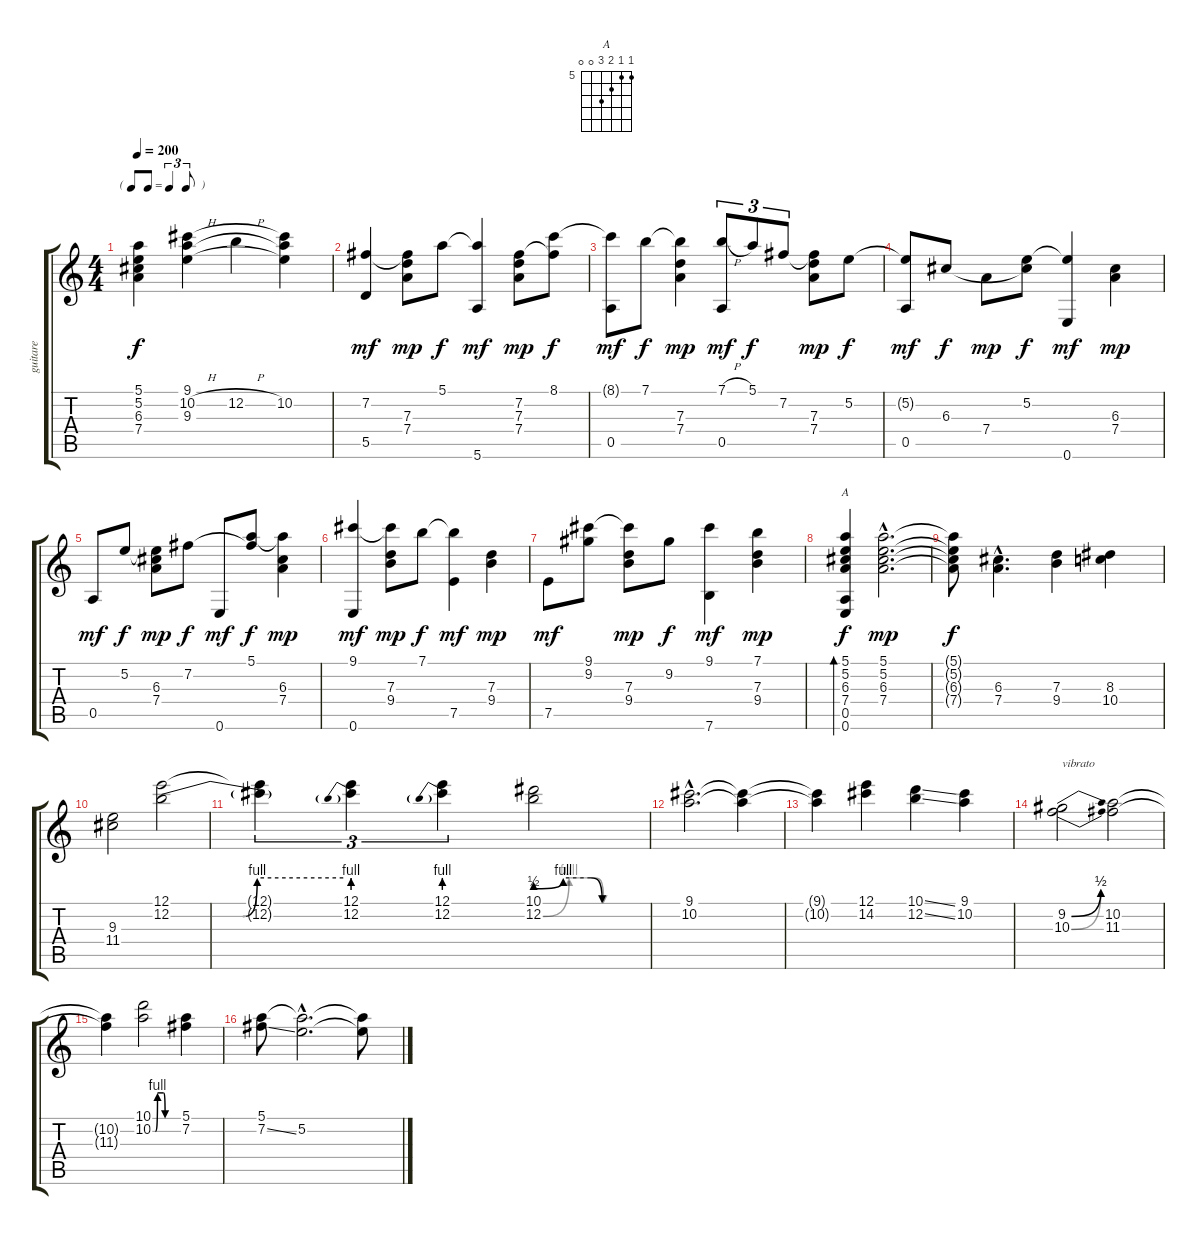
\track ("guitare" "guitare") {instrument electricguitarjazz}
\staff {score tabs}
\tuning (E4 B3 G3 D3 A2 E2) {hide}
\chord ("A" 5 5 6 7 0 0) {firstfret 5}
\ts (4 4)
\tf triplet8th
\tempo 200
\clef g2
\ks c
(5.1{t} 5.2{t} 6.3{t} 7.4{t}).4{dy f} (9.1 10.2{h} 9.3).4 12.2{h}.4 (9.1{t} 10.2 9.3{t}).4 |
(7.2 5.5).4{dy mf} (7.2{t} 7.3 7.4).8{dy mp} 5.1.8{dy f} (5.1{t} 5.6).4{dy mf} (7.2 7.3 7.4).8{dy mp} (8.1 7.2{t}).8{dy f} |
(8.1{t} 0.5).8{dy mf} 7.1.8{dy f} (7.1{t} 7.3 7.4).4{dy mp} (7.1{h} 0.5).8{tu (3 2) dy mf} 5.1.8{tu (3 2) dy f} 7.2.8{tu (3 2)} (7.2{t} 7.3 7.4).8{dy mp} 5.2.8{dy f} |
(5.2{t} 0.5).8{dy mf} 6.3.8{dy f} 7.4.8{dy mp} (5.2 6.3{t}).8{dy f} (5.2{t} 0.6).4{dy mf} (6.3 7.4).4{dy mp} |
0.5.8{dy mf} 5.2.8{dy f} (5.2{t} 6.3 7.4).8{dy mp} 7.2.8{dy f} 0.6.8{dy mf} (5.1 7.2{t}).8{dy f} (5.1{t} 6.3 7.4).4{dy mp} |
(9.1 0.6).4{dy mf} (9.1{t} 7.3 9.4).8{dy mp} 7.1.8{dy f} (7.1{t} 7.5).4{dy mf} (7.3 9.4).4{dy mp} |
7.5.8{dy mf} (9.1 9.2).8 (9.1{t} 7.3 9.4).8{dy mp} 9.2.8{dy f} (9.1 7.6).4{dy mf} (7.1 7.3 9.4).4{dy mp} |
(5.1 5.2 6.3 7.4 0.5 0.6).4{bd 60 ch "A" dy f} (5.1{hac} 5.2{hac} 6.3{hac} 7.4{hac}).2{d dy mp instrument cello} |
(5.1{t} 5.2{t} 6.3{t} 7.4{t}).8{dy f} (6.3{hac} 7.4{hac}).4{d} (7.3 9.4).4 (8.3 10.4).4 |
(9.3 11.4).2 (12.1 12.2{be (custom 0 0 25 0 30 4 60 4)}).2 |
(12.1{t} 12.2{t}).4{tu (3 2)} (12.1 12.2{be (prebend 0 4 60 4)}).4{tu (3 2)} (12.1 12.2{be (prebend 0 4 60 4)}).4{tu (3 2)} (10.1{be (custom 0 2 15 4 30 4 36 0 60 0)} 12.2{be (custom 0 0 15 4 30 4 35 0 60 0)}).2 |
(9.1{hac} 10.2{hac}).2{d} (9.1{t} 10.2{t}).4 |
(9.1{t} 10.2{t}).4 (12.1 14.2).4 (10.1{ss} 12.2{ss}).4 (9.1 10.2).4 |
(9.2{be (bend 0 0 60 2)} 10.3{be (bend 0 0 60 2)}).2{txt "vibrato"} (10.2 11.3).2 |
(10.2{t} 11.3{t}).4 (10.1 10.2{be (custom 0 0 6 0 11 4 25 4 29 0 60 0)}).2 (5.1 7.2).4 |
(5.1 7.2{ss}).8 (5.1{hac t} 5.2{hac}).2{d} (5.1{t} 5.2{t}).8
